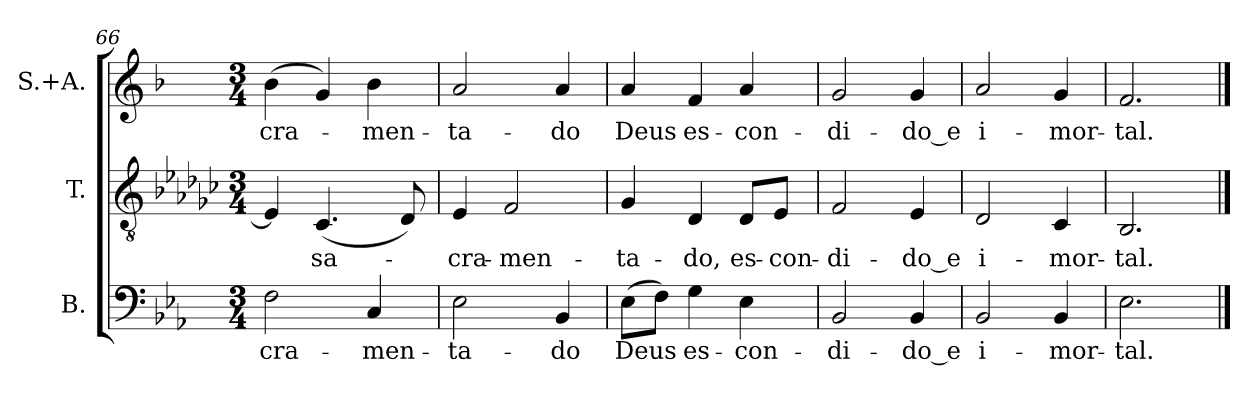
**kern	**text	**kern	**text	**kern	**text
*part3	*part3	*part2	*part2	*part1	*part1
*staff3	*staff3	*staff2	*staff2	*staff1	*staff1
*I"B.	*	*I"T.	*	*I"S.+A.	*
*clefF4	*	*clefGv2	*	*clefG2	*
*	*	*ITrd2c3	*	*ITrd1c2	*
*k[b-e-a-]	*	*k[b-e-a-]	*	*k[b-e-a-]	*
*E-:	*	*E-:	*	*E-:	*
*M3/4	*	*M3/4	*	*M3/4	*
=66	=66	=66	=66	=66	=66
!	!LO:LY:b:color=#000000	!	!	!	!
!	!	!	!	!	!LO:LY:b:color=#000000
2Fi\	-cra-	4Ci/]	.	(4a-i\	-cra-
!	!	!	!LO:LY:b:color=#000000	!	!
.	.	(4.AA-i/	sa-	4fi/)	.
!	!LO:LY:b:color=#000000	!	!	!	!
!	!	!	!	!	!LO:LY:b:color=#000000
4Ci/	-men-	.	.	4a-i\	-men-
.	.	8BB-i/)	.	.	.
=67	=67	=67	=67	=67	=67
!	!LO:LY:b:color=#000000	!	!	!	!
!	!	!	!LO:LY:b:color=#000000	!	!
!	!	!	!	!	!LO:LY:b:color=#000000
2E-i\	-ta-	4Ci/	-cra-	2gi/	-ta-
!	!	!	!LO:LY:b:color=#000000	!	!
.	.	2Di/	-men-	.	.
!	!LO:LY:b:color=#000000	!	!	!	!
!	!	!	!	!	!LO:LY:b:color=#000000
4BB-i/	-do	.	.	4gi/	-do
=68	=68	=68	=68	=68	=68
!	!LO:LY:b:color=#000000	!	!	!	!
!	!	!	!LO:LY:b:color=#000000	!	!
!	!	!	!	!	!LO:LY:b:color=#000000
(8E-i\L	Deus	4E-i/	-ta-	4gi/	Deus
8Fi\J)	.	.	.	.	.
!	!LO:LY:b:color=#000000	!	!	!	!
!	!	!	!LO:LY:b:color=#000000	!	!
!	!	!	!	!	!LO:LY:b:color=#000000
4Gi\	es-	4BB-i/	-do,	4e-i/	es-
!	!LO:LY:b:color=#000000	!	!	!	!
!	!	!	!LO:LY:b:color=#000000	!	!
!	!	!	!	!	!LO:LY:b:color=#000000
4E-i\	-con-	8BB-i/L	es-	4gi/	-con-
!	!	!	!LO:LY:b:color=#000000	!	!
.	.	8Ci/J	-con-	.	.
=69	=69	=69	=69	=69	=69
!	!LO:LY:b:color=#000000	!	!	!	!
!	!	!	!LO:LY:b:color=#000000	!	!
!	!	!	!	!	!LO:LY:b:color=#000000
2BB-i/	-di-	2Di/	-di-	2fi/	-di-
!	!LO:LY:b:color=#000000	!	!	!	!
!	!	!	!LO:LY:b:color=#000000	!	!
!	!	!	!	!	!LO:LY:b:color=#000000
4BB-i/	-do_e	4Ci/	-do_e	4fi/	-do_e
=70	=70	=70	=70	=70	=70
!	!LO:LY:b:color=#000000	!	!	!	!
!	!	!	!LO:LY:b:color=#000000	!	!
!	!	!	!	!	!LO:LY:b:color=#000000
2BB-i/	i-	2BB-i/	i-	2gi/	i-
!	!LO:LY:b:color=#000000	!	!	!	!
!	!	!	!LO:LY:b:color=#000000	!	!
!	!	!	!	!	!LO:LY:b:color=#000000
4BB-i/	-mor-	4AA-i/	-mor-	4fi/	-mor-
=71	=71	=71	=71	=71	=71
!	!LO:LY:b:color=#000000	!	!	!	!
!	!	!	!LO:LY:b:color=#000000	!	!
!	!	!	!	!	!LO:LY:b:color=#000000
2.E-i\	-tal.	2.GGi/	-tal.	2.e-i/	-tal.
==	==	==	==	==	==
*-	*-	*-	*-	*-	*-
